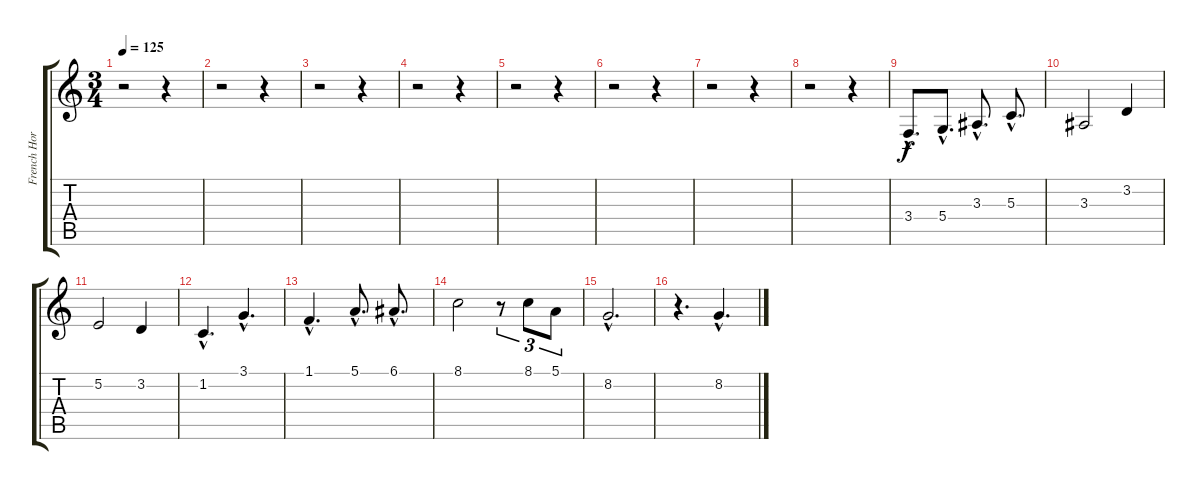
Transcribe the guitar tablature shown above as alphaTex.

\track ("French Horn" "French Hor") {instrument frenchhorn}
\staff {score tabs}
\tuning (E4 B3 G3 D3 A2 E2) {hide}
\ts (3 4)
\tempo 125
\clef g2
\ks c
r.2{dy f} r.4 |
r.2 r.4 |
r.2 r.4 |
r.2 r.4 |
r.2 r.4 |
r.2 r.4 |
r.2 r.4 |
r.2 r.4 |
3.4{hac}.8{d} 5.4{hac}.8{d} 3.3{hac}.8{d} 5.3{hac}.8{d} |
3.3.2 3.2.4 |
5.2.2 3.2.4 |
1.2{hac}.4{d} 3.1{hac}.4{d} |
1.1{hac}.4{d} 5.1{hac}.8{d} 6.1{hac}.8{d} |
8.1.2 r.8{tu (3 2)} 8.1.8{tu (3 2)} 5.1.8{tu (3 2)} |
8.2{hac}.2{d} |
r.4{d} 8.2{hac}.4{d}
